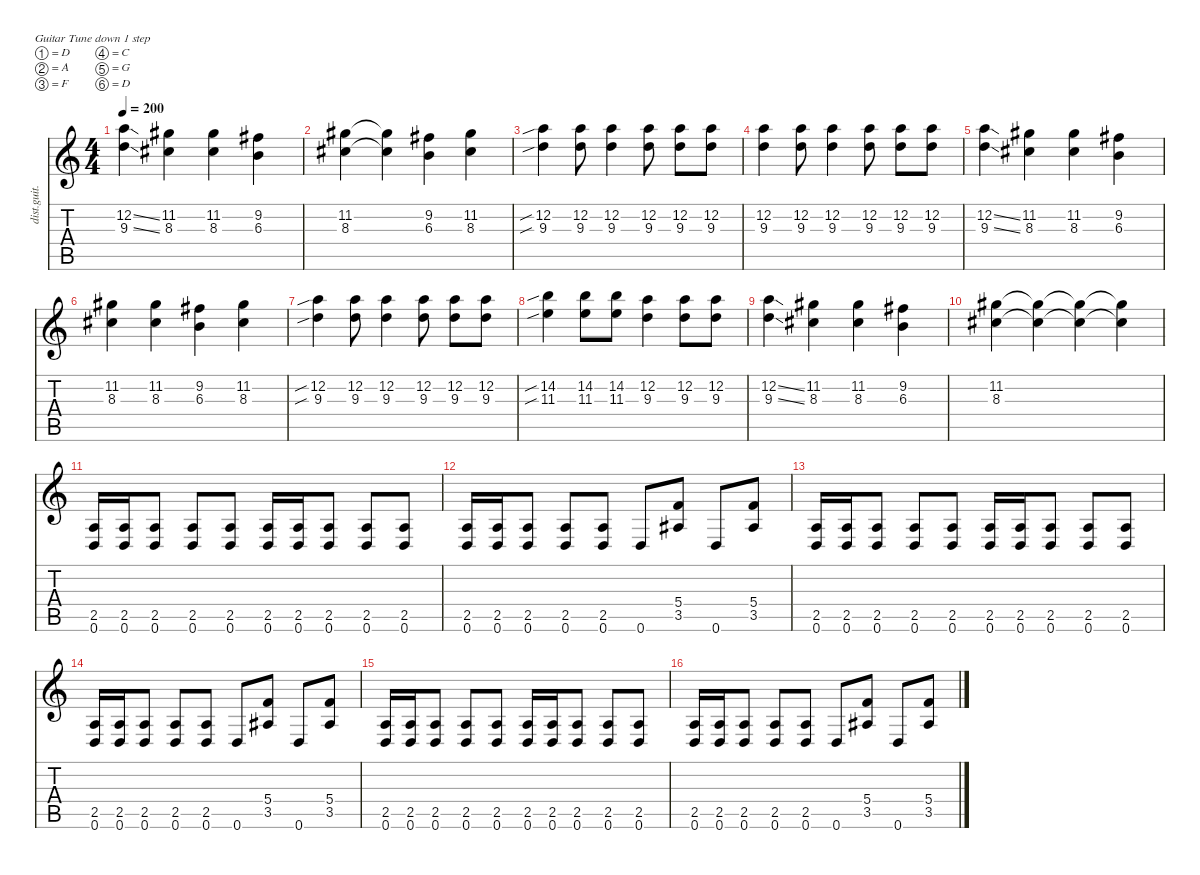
\defaultSystemsLayout 4
\hideDynamics
\bracketExtendMode nobrackets
\track ("Gitara 2" "dist.guit.") {instrument distortionguitar}
\staff {score tabs}
\tuning (D4 A3 F3 C3 G2 D2)
\ts (4 4)
\tempo 200
\clef g2
\ks c
(12.2{ss} 9.3{ss}).4{dy f} (11.2{acc #} 8.3{acc #}).4 (11.2{acc #} 8.3{acc #}).4 (9.2{acc #} 6.3).4 |
(11.2{acc #} 8.3{acc #}).4 (11.2{t acc #} 8.3{t acc #}).4 (9.2{acc #} 6.3).4 (11.2{acc #} 8.3{acc #}).4 |
(12.2{sib} 9.3{sib}).4 (12.2 9.3).8 (12.2 9.3).4 (12.2 9.3).8 (12.2 9.3).8 (12.2 9.3).8 |
(12.2 9.3).4 (12.2 9.3).8 (12.2 9.3).4 (12.2 9.3).8 (12.2 9.3).8 (12.2 9.3).8 |
(12.2{ss} 9.3{ss}).4 (11.2{acc #} 8.3{acc #}).4 (11.2{acc #} 8.3{acc #}).4 (9.2{acc #} 6.3).4 |
(11.2{acc #} 8.3{acc #}).4 (11.2{acc #} 8.3{acc #}).4 (9.2{acc #} 6.3).4 (11.2{acc #} 8.3{acc #}).4 |
(12.2{sib} 9.3{sib}).4 (12.2 9.3).8 (12.2 9.3).4 (12.2 9.3).8 (12.2 9.3).8 (12.2 9.3).8 |
(14.2{sib} 11.3{sib}).4 (14.2 11.3).8 (14.2 11.3).8 (12.2 9.3).4 (12.2 9.3).8 (12.2 9.3).8 |
(12.2{ss} 9.3{ss}).4 (11.2{acc #} 8.3{acc #}).4 (11.2{acc #} 8.3{acc #}).4 (9.2{acc #} 6.3).4 |
(11.2{acc #} 8.3{acc #}).4 (11.2{t acc #} 8.3{t acc #}).4 (11.2{t acc #} 8.3{t acc #}).4 (11.2{t acc #} 8.3{t acc #}).4 |
(2.5 0.6).16 (2.5 0.6).16 (2.5 0.6).8 (2.5 0.6).8 (2.5 0.6).8 (2.5 0.6).16 (2.5 0.6).16 (2.5 0.6).8 (2.5 0.6).8 (2.5 0.6).8 |
(2.5 0.6).16 (2.5 0.6).16 (2.5 0.6).8 (2.5 0.6).8 (2.5 0.6).8 0.6.8 (5.4 3.5{acc #}).8 0.6.8 (5.4 3.5{acc #}).8 |
(2.5 0.6).16 (2.5 0.6).16 (2.5 0.6).8 (2.5 0.6).8 (2.5 0.6).8 (2.5 0.6).16 (2.5 0.6).16 (2.5 0.6).8 (2.5 0.6).8 (2.5 0.6).8 |
(2.5 0.6).16 (2.5 0.6).16 (2.5 0.6).8 (2.5 0.6).8 (2.5 0.6).8 0.6.8 (5.4 3.5{acc #}).8 0.6.8 (5.4 3.5{acc #}).8 |
(2.5 0.6).16 (2.5 0.6).16 (2.5 0.6).8 (2.5 0.6).8 (2.5 0.6).8 (2.5 0.6).16 (2.5 0.6).16 (2.5 0.6).8 (2.5 0.6).8 (2.5 0.6).8 |
(2.5 0.6).16 (2.5 0.6).16 (2.5 0.6).8 (2.5 0.6).8 (2.5 0.6).8 0.6.8 (5.4 3.5{acc #}).8 0.6.8 (5.4 3.5{acc #}).8
